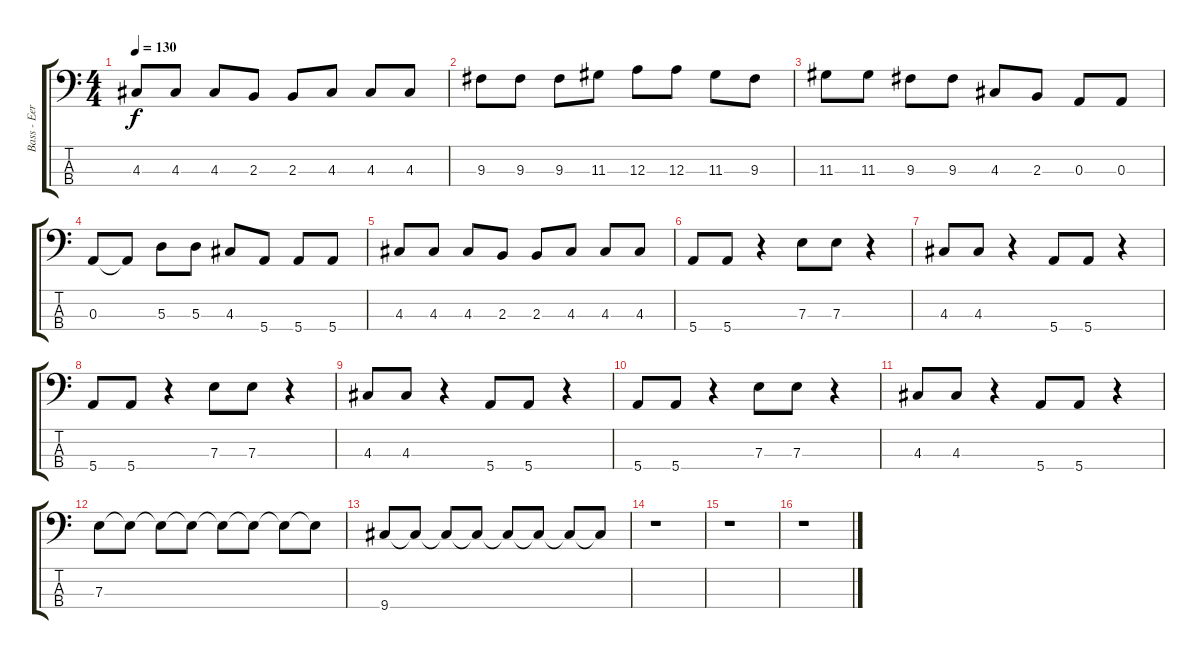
\track ("Bass - Eero Heinonen" "Bass - Eer") {instrument electricbassfinger}
\staff {score tabs}
\tuning (G2 D2 A1 E1) {hide}
\ts (4 4)
\tempo 130
\clef f4
\ks c
4.3.8{dy f} 4.3.8 4.3.8 2.3.8 2.3.8 4.3.8 4.3.8 4.3.8 |
9.3.8 9.3.8 9.3.8 11.3.8 12.3.8 12.3.8 11.3.8 9.3.8 |
11.3.8 11.3.8 9.3.8 9.3.8 4.3.8 2.3.8 0.3.8 0.3.8 |
0.3.8 0.3{t}.8 5.3.8 5.3.8 4.3.8 5.4.8 5.4.8 5.4.8 |
4.3.8 4.3.8 4.3.8 2.3.8 2.3.8 4.3.8 4.3.8 4.3.8 |
5.4.8 5.4.8 r.4 7.3.8 7.3.8 r.4 |
4.3.8 4.3.8 r.4 5.4.8 5.4.8 r.4 |
5.4.8 5.4.8 r.4 7.3.8 7.3.8 r.4 |
4.3.8 4.3.8 r.4 5.4.8 5.4.8 r.4 |
5.4.8 5.4.8 r.4 7.3.8 7.3.8 r.4 |
4.3.8 4.3.8 r.4 5.4.8 5.4.8 r.4 |
7.3.8 7.3{t}.8 7.3{t}.8 7.3{t}.8 7.3{t}.8 7.3{t}.8 7.3{t}.8 7.3{t}.8 |
9.4.8 9.4{t}.8 9.4{t}.8 9.4{t}.8 9.4{t}.8 9.4{t}.8 9.4{t}.8 9.4{t}.8 |
r.1 |
r.1 |
r.1
